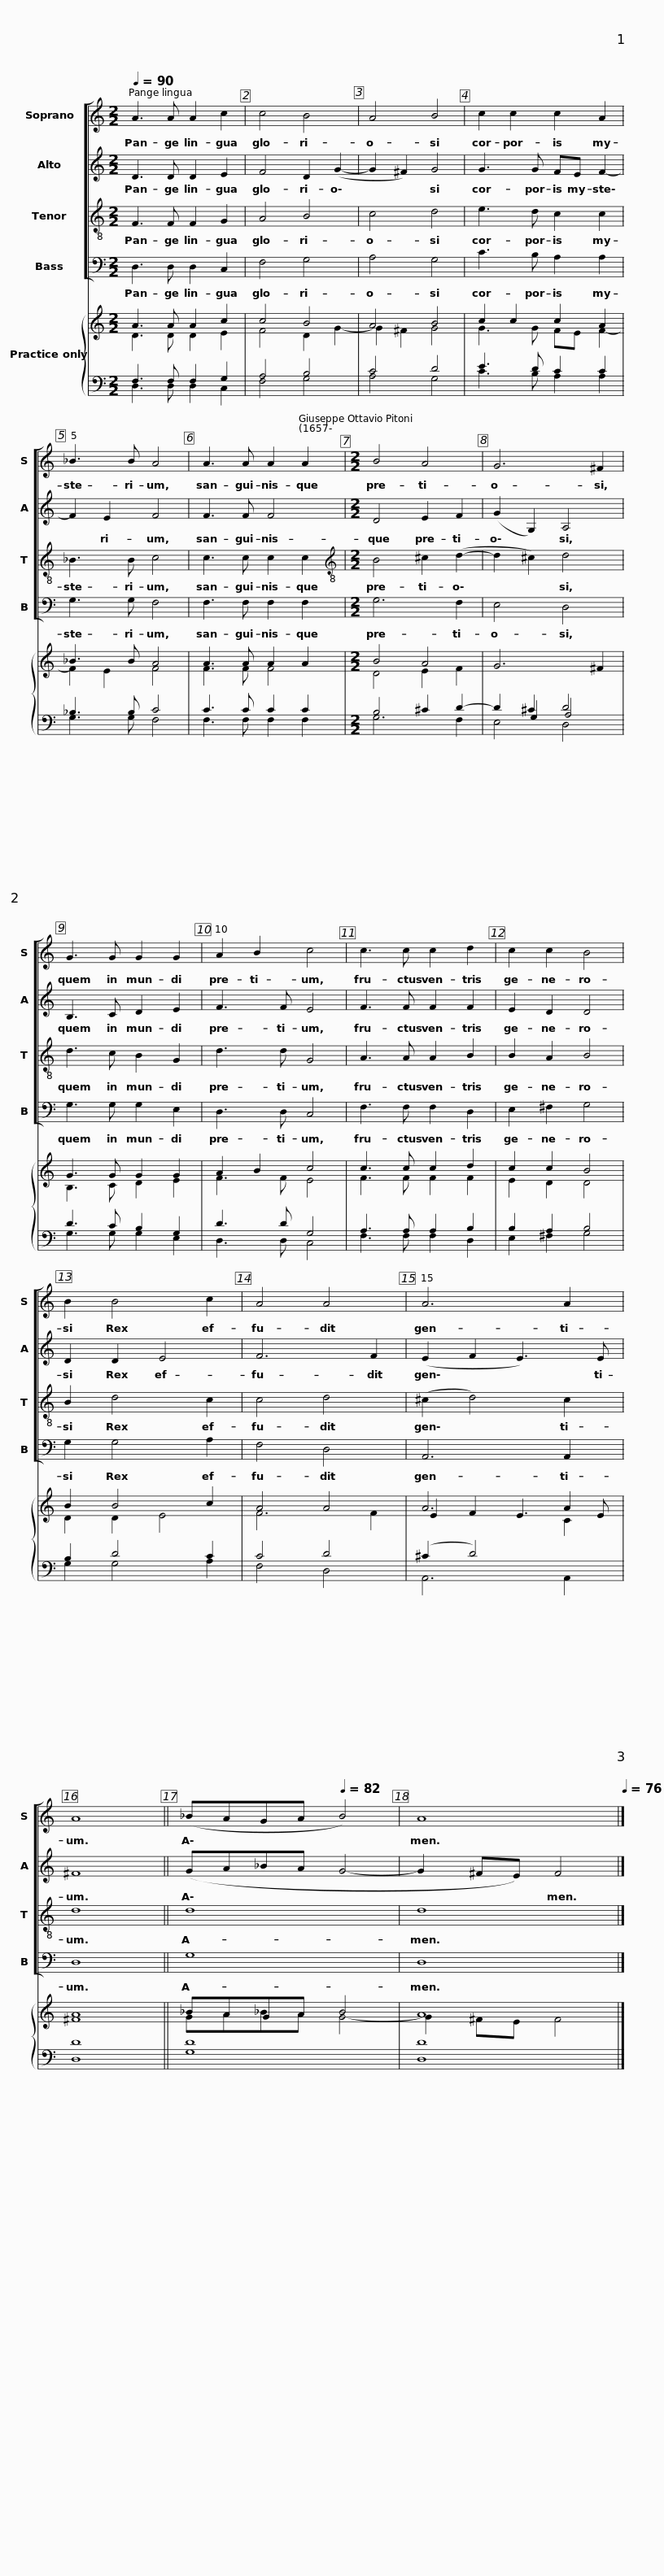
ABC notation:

X:1
%%score [ 1 2 3 4 ] { ( 5 6 ) | ( 7 8 ) }
L:1/8
Q:1/4=90
M:2/2
I:linebreak $
K:C
V:1 treble
V:2 treble
V:3 treble-8
V:4 bass
V:5 treble
V:6 treble
V:7 bass
V:8 bass
V:1
 A3 A A2 c2 | c4 B4 | A4 B4 | c2 c2 c2 A2 | _B3 B A4 | %5
 A3 A A2 A2 |$[M:2/2] B4 A4 | G6 ^F2 | G3 G G2 G2 | A2 B2 c4 | %10
 c3 c c2 d2 | c2 c2 B4 |$ B2 B4 c2 | A4 A4 | A6 A2 | %15
 A8 ||[Q:1/4=89] (_B[Q:1/4=88]A[Q:1/4=86]G[Q:1/4=85]A[Q:1/4=82] B4) |[Q:1/4=79] A8[Q:1/4=77][Q:1/4=76][Q:1/4=76] |] %18
V:2
 D3 D D2 E2 | F4 D2 (G2- | G2 ^F2) G4 | G3 G FE F2- | F2 E2 F4 | %5
 F3 F F4 |$[M:2/2] D4 E2 F2 | (G2 G,2) A,4 | B,3 C D2 E2 | F3 F E4 | %10
 F3 F F2 F2 | E2 D2 D4 |$ D2 D2 E4 | F6 F2 | (E2 F2 E3) E | %15
 ^F8 || (GA_BA G4- | G2 ^FE) F4 |] %18
V:3
 F3 F F2 G2 | A4 B4 | c4 d4 | e3 d c2 c2 | _B3 B c4 | %5
 c3 c c2 c2 |$[M:2/2][K:treble-8] B4 ^c2 (d2- | d2 ^c2) d4 | d3 c B2 G2 | d3 d G4 | %10
 A3 A A2 B2 | B2 A2 B4 |$ B2 d4 c2 | c4 d4 | (^c2 d4) c2 | %15
 d8 || d8 | d8 |] %18
V:4
 D,3 D, D,2 C,2 | F,4 G,4 | A,4 G,4 | C3 B, A,2 A,2 | G,3 G, F,4 | %5
 F,3 F, F,2 F,2 |$[M:2/2] G,6 F,2 | E,4 D,4 | G,3 G, G,2 E,2 | D,3 D, C,4 | %10
 F,3 F, F,2 D,2 | E,2 ^F,2 G,4 |$ G,2 G,4 A,2 | F,4 D,4 | A,,6 A,,2 | %15
 D,8 || G,8 | D,8 |] %18
V:5
 A3 A A2 c2 | c4 B4 | A4 B4 | c2 c2 c2 A2 | _B3 B A4 | %5
 A3 A A2 A2 |$[M:2/2] B4 A4 | G6 ^F2 | G3 G G2 G2 | A2 B2 c4 | %10
 c3 c c2 d2 | c2 c2 B4 |$ B2 B4 c2 | A4 A4 | A6 A2 | %15
 A8 || _BAGA B4 | A8 |] %18
V:6
 D3 D D2 E2 | F4 D2 G2- | G2 ^F2 G4 | G3 G FE F2- | F2 E2 F4 | %5
 F3 F F4 |$[M:2/2] D4 E2 F2 | x2[I:staff +1] G,2 A,4 |[I:staff -1] B,3 C D2 E2 | F3 F E4 | %10
 F3 F F2 F2 | E2 D2 D4 |$ D2 D2 E4 | F6 F2 | E2 F2 E3 E | %15
 ^F8 || GA_BA G4- | G2 ^FE F4 |] %18
V:7
 F,3 F, F,2 G,2 | A,4 B,4 | C4 D4 | E3 D C2 C2 | _B,3 B, C4 | %5
 C3 C C2 C2 |$[M:2/2] B,4 ^C2 D2- | D2 ^C2 D4 | D3 C B,2 G,2 | D3 D G,4 | %10
 A,3 A, A,2 B,2 | B,2 A,2 B,4 |$ B,2 D4 C2 | C4 D4 | (^C2 D4)[I:staff -1] C2 | %15
[I:staff +1] D8 || D8 | D8 |] %18
V:8
 D,3 D, D,2 C,2 | F,4 G,4 | A,4 G,4 | C3 B, A,2 A,2 | G,3 G, F,4 | %5
 F,3 F, F,2 F,2 |$[M:2/2] G,6 F,2 | E,4 D,4 | G,3 G, G,2 E,2 | D,3 D, C,4 | %10
 F,3 F, F,2 D,2 | E,2 ^F,2 G,4 |$ G,2 G,4 A,2 | F,4 D,4 | A,,6 A,,2 | %15
 D,8 || G,8 | D,8 |] %18
